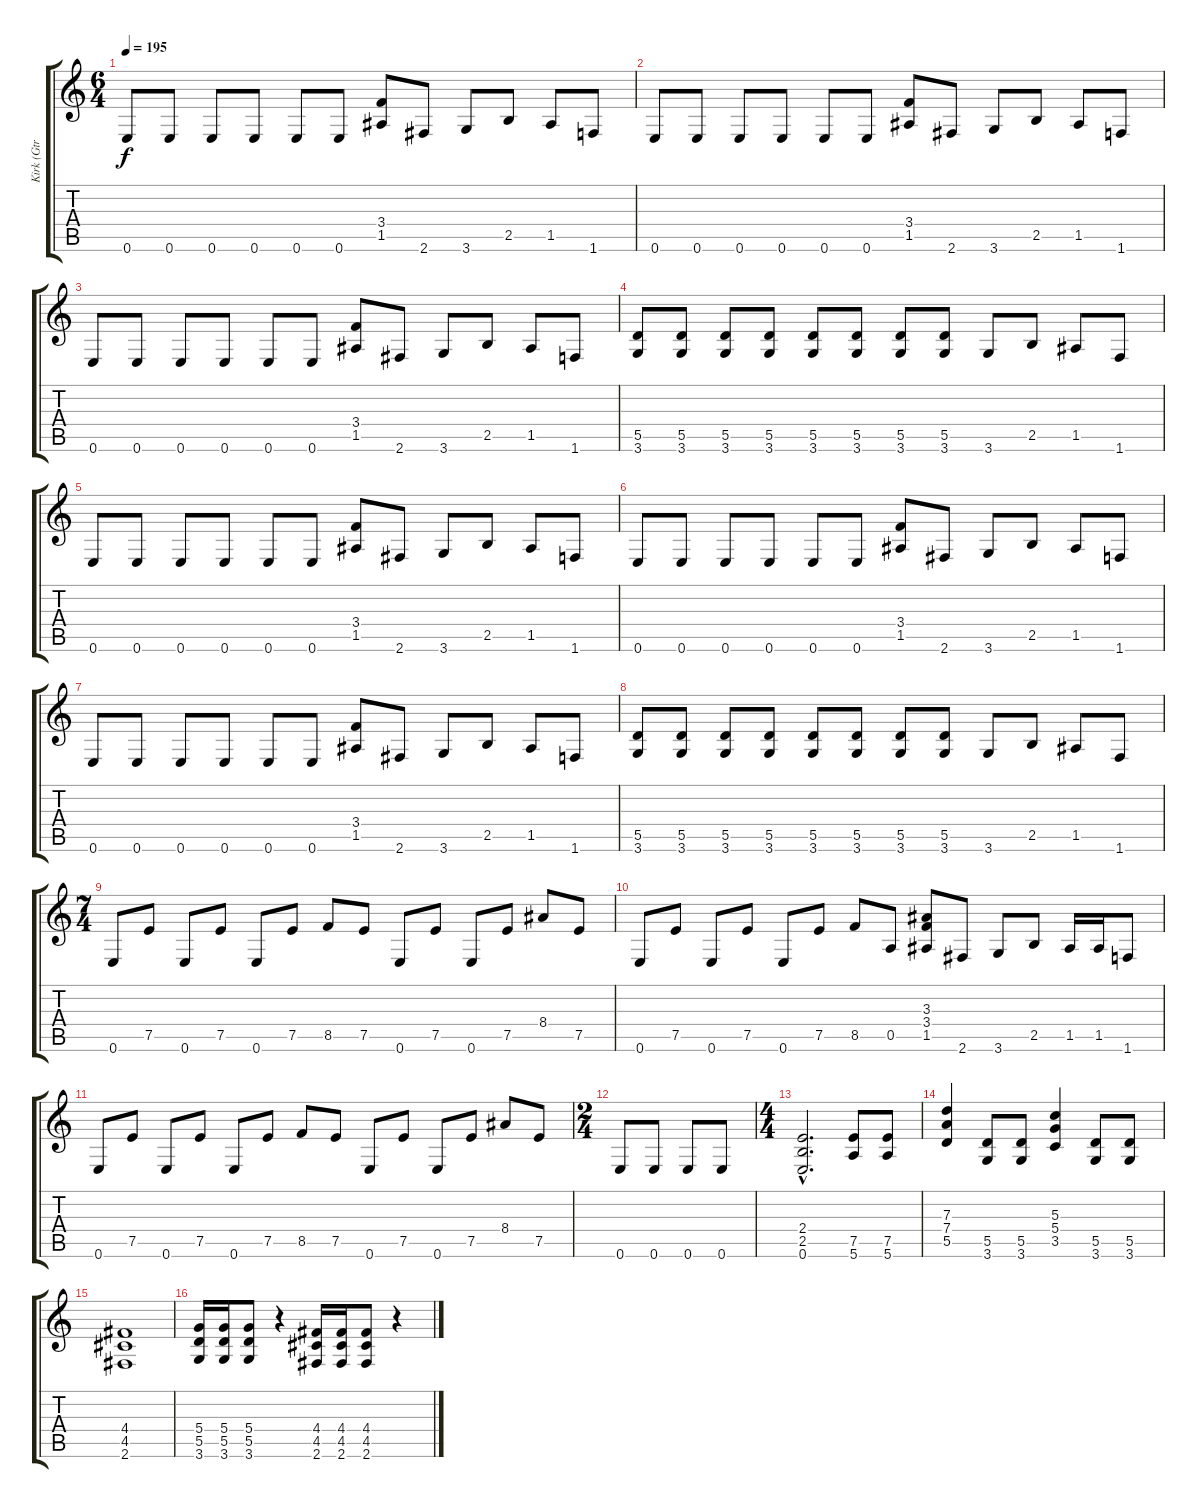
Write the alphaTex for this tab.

\track ("Kirk (Gtr 3)" "Kirk (Gtr ") {instrument distortionguitar}
\staff {score tabs}
\tuning (E4 B3 G3 D3 A2 E2) {hide}
\ts (6 4)
\tempo 195
\clef g2
\ks c
0.6.8{dy f} 0.6.8 0.6.8 0.6.8 0.6.8 0.6.8 (3.4 1.5).8 2.6.8 3.6.8 2.5.8 1.5.8 1.6.8 |
0.6.8 0.6.8 0.6.8 0.6.8 0.6.8 0.6.8 (3.4 1.5).8 2.6.8 3.6.8 2.5.8 1.5.8 1.6.8 |
0.6.8 0.6.8 0.6.8 0.6.8 0.6.8 0.6.8 (3.4 1.5).8 2.6.8 3.6.8 2.5.8 1.5.8 1.6.8 |
(5.5 3.6).8 (5.5 3.6).8 (5.5 3.6).8 (5.5 3.6).8 (5.5 3.6).8 (5.5 3.6).8 (5.5 3.6).8 (5.5 3.6).8 3.6.8 2.5.8 1.5.8 1.6.8 |
0.6.8 0.6.8 0.6.8 0.6.8 0.6.8 0.6.8 (3.4 1.5).8 2.6.8 3.6.8 2.5.8 1.5.8 1.6.8 |
0.6.8 0.6.8 0.6.8 0.6.8 0.6.8 0.6.8 (3.4 1.5).8 2.6.8 3.6.8 2.5.8 1.5.8 1.6.8 |
0.6.8 0.6.8 0.6.8 0.6.8 0.6.8 0.6.8 (3.4 1.5).8 2.6.8 3.6.8 2.5.8 1.5.8 1.6.8 |
(5.5 3.6).8 (5.5 3.6).8 (5.5 3.6).8 (5.5 3.6).8 (5.5 3.6).8 (5.5 3.6).8 (5.5 3.6).8 (5.5 3.6).8 3.6.8 2.5.8 1.5.8 1.6.8 |
\ts (7 4)
0.6.8 7.5.8 0.6.8 7.5.8 0.6.8 7.5.8 8.5.8 7.5.8 0.6.8 7.5.8 0.6.8 7.5.8 8.4.8 7.5.8 |
0.6.8 7.5.8 0.6.8 7.5.8 0.6.8 7.5.8 8.5.8 0.5.8 (3.3 3.4 1.5).8 2.6.8 3.6.8 2.5.8 1.5.16 1.5.16 1.6.8 |
0.6.8 7.5.8 0.6.8 7.5.8 0.6.8 7.5.8 8.5.8 7.5.8 0.6.8 7.5.8 0.6.8 7.5.8 8.4.8 7.5.8 |
\ts (2 4)
0.6.8 0.6.8 0.6.8 0.6.8 |
\ts (4 4)
(2.4{hac} 2.5{hac} 0.6{hac}).2{d} (7.5 5.6).8 (7.5 5.6).8 |
(7.3 7.4 5.5).4 (5.5 3.6).8 (5.5 3.6).8 (5.3 5.4 3.5).4 (5.5 3.6).8 (5.5 3.6).8 |
(4.4 4.5 2.6).1 |
(5.4 5.5 3.6).16 (5.4 5.5 3.6).16 (5.4 5.5 3.6).8 r.4 (4.4 4.5 2.6).16 (4.4 4.5 2.6).16 (4.4 4.5 2.6).8 r.4
